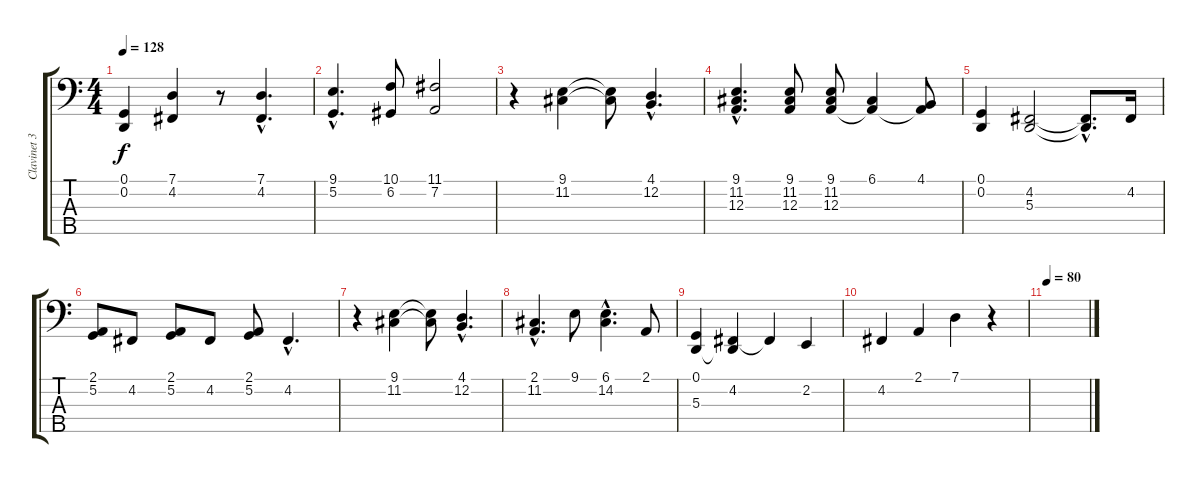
\track ("Clavinet 3" "Clavinet 3") {instrument clavinet}
\staff {score tabs}
\tuning (G2 D2 A1 E1 B0) {hide}
\ts (4 4)
\tempo 128
\clef f4
\ks c
(0.1 0.2).4{dy f} (7.1 4.2).4 r.8 (7.1{hac} 4.2{hac}).4{d} |
(9.1{hac} 5.2{hac}).4{d} (10.1 6.2).8 (11.1 7.2).2 |
r.4 (9.1 11.2).4 (9.1{t} 11.2{t}).8 (4.1{hac} 12.2{hac}).4{d} |
(9.1{hac} 11.2{hac} 12.3{hac}).4{d} (9.1 11.2 12.3).8 (9.1 11.2 12.3).8 (6.1 12.3{t}).4 (4.1 12.3{t}).8 |
(0.1 0.2).4 (4.2 5.3).2 (4.2{hac t} 5.3{hac t}).8{d} 4.2.16 |
(2.1 5.2).8 4.2.8 (2.1 5.2).8 4.2.8 (2.1 5.2).8 4.2{hac}.4{d} |
r.4 (9.1 11.2).4 (9.1{t} 11.2{t}).8 (4.1{hac} 12.2{hac}).4{d} |
(2.1{hac} 11.2{hac}).4{d} 9.1.8 (6.1{hac} 14.2{hac}).4{d} 2.1.8 |
(0.1 5.3).4 (4.2 5.3{t}).4 4.2{t}.4 2.2.4 |
4.2.4 2.1.4 7.1.4 r.4 |
\tempo 80
